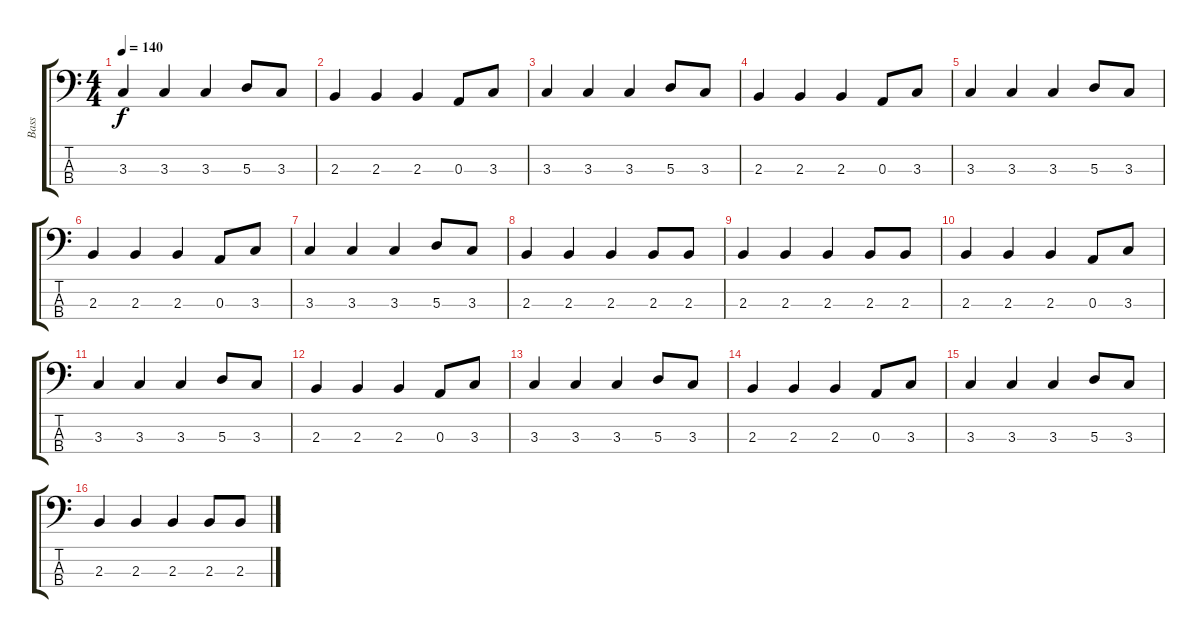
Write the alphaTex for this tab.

\track ("Bass" "Bass") {instrument electricbasspick}
\staff {score tabs}
\tuning (G2 D2 A1 E1) {hide}
\ts (4 4)
\tempo 140
\clef f4
\ks c
3.3.4{dy f} 3.3.4 3.3.4 5.3.8 3.3.8 |
2.3.4 2.3.4 2.3.4 0.3.8 3.3.8 |
3.3.4 3.3.4 3.3.4 5.3.8 3.3.8 |
2.3.4 2.3.4 2.3.4 0.3.8 3.3.8 |
3.3.4 3.3.4 3.3.4 5.3.8 3.3.8 |
2.3.4 2.3.4 2.3.4 0.3.8 3.3.8 |
3.3.4 3.3.4 3.3.4 5.3.8 3.3.8 |
2.3.4 2.3.4 2.3.4 2.3.8 2.3.8 |
2.3.4 2.3.4 2.3.4 2.3.8 2.3.8 |
2.3.4 2.3.4 2.3.4 0.3.8 3.3.8 |
3.3.4 3.3.4 3.3.4 5.3.8 3.3.8 |
2.3.4 2.3.4 2.3.4 0.3.8 3.3.8 |
3.3.4 3.3.4 3.3.4 5.3.8 3.3.8 |
2.3.4 2.3.4 2.3.4 0.3.8 3.3.8 |
3.3.4 3.3.4 3.3.4 5.3.8 3.3.8 |
2.3.4 2.3.4 2.3.4 2.3.8 2.3.8
